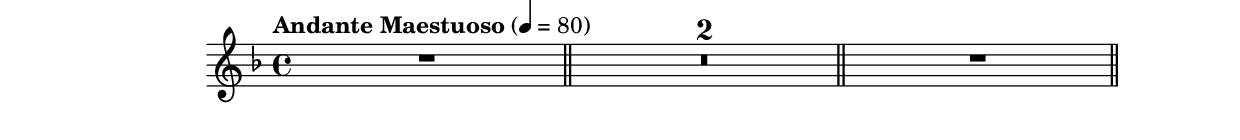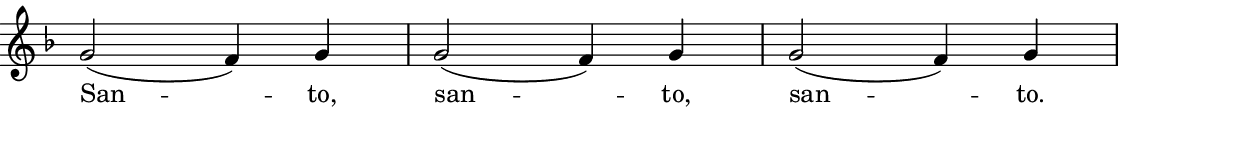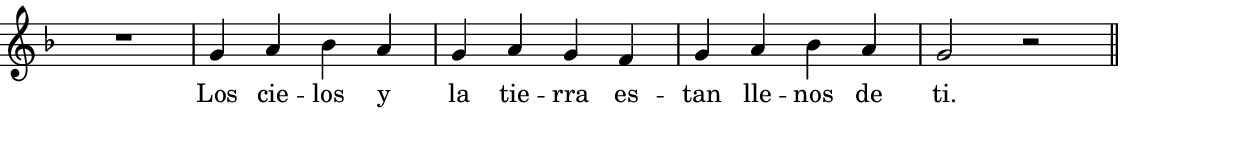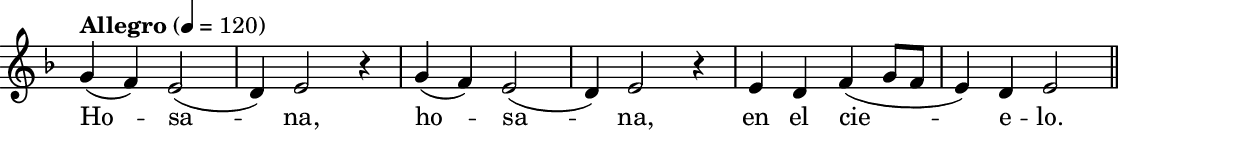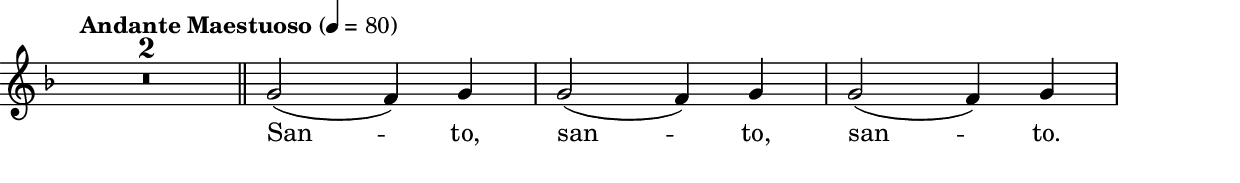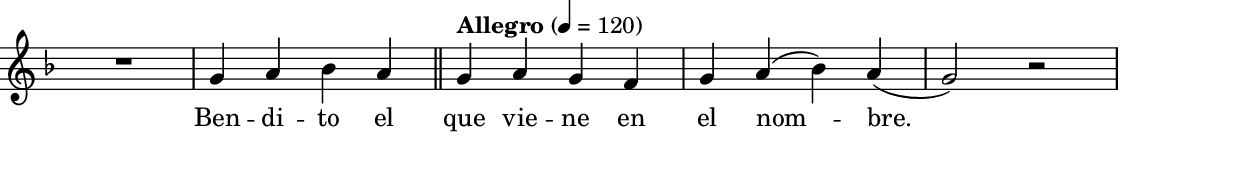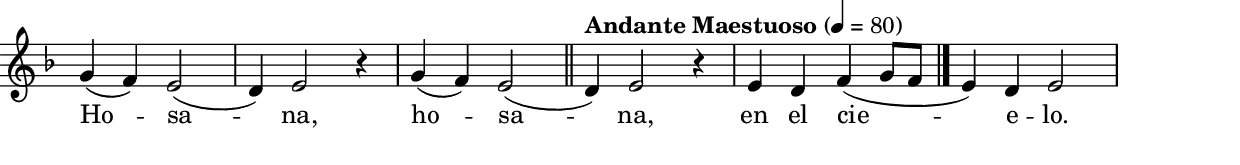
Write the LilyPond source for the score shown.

%% Generated by lilypond-book
%% Options: [indent=0\mm,line-width=550\pt]
\include "lilypond-book-preamble.ly"


% ****************************************************************
% Start cut-&-pastable-section
% ****************************************************************

#(ly:set-option 'eps-box-padding 3.000000)



\paper {
  indent = 0\mm
  line-width = 550\pt
  % offset the left padding, also add 1mm as lilypond creates cropped
  % images with a little space on the right
  line-width = #(- line-width (* mm  3.000000) (* mm 1))
}

\layout {
  
}





% ****************************************************************
% ly snippet:
% ****************************************************************
\sourcefileline 342
% ****************************************************************
%   Santo - Renaissance way melody
%	Music and accompaniment by serachsam
% ****************************************************************
\language "espanol"
\version "2.23.2"

% --- Global parameters
particle = 1
jump = \break

% --- Includes
\include "global.ily"
alto_music = \relative do' {
  \compressEmptyMeasures

  R1*3 |
  R1 | #(if (= particle 1) jump "") % 4
  sol'2( fa4) sol |
  sol2( fa4) sol |
  sol2( fa4) sol | #(if (= particle 1) jump "") % 7s
  R1 |
  sol4 la sib la |
  sol la sol fa |
  sol4 la sib la |
  sol2 r | #(if (= particle 1) jump "") % 12
  sol4( fa) mi2( |
  re4) mi2 r4 |
  sol4( fa) mi2( |
  re4) mi2 r4 |
  mi4 re fa4( sol8 fa |
  mi4) re mi2 | #(if (= particle 1) jump "") % 18
  R1*2 |
  sol2( fa4) sol |
  sol2( fa4) sol |
  sol2( fa4) sol | #(if (= particle 1) jump "") % 23
  R1 |
  sol4 la sib la |
  sol la sol fa |
  sol4 la( sib) la( |
  sol2) r | #(if (= particle 1) jump "") % 28
  sol4( fa) mi2( |
  re4) mi2 r4 |
  sol4( fa) mi2( |
  re4) mi2 r4 |
  mi4 re fa4( sol8 fa |
  mi4) re mi2 |
}

alto_lyrics = \lyricmode {
    San -- to, san -- to, san -- to.
    Los cie -- los y la tie -- rra es -- tan lle -- nos de ti.
    Ho -- sa -- na, ho -- sa -- na, en el cie -- e -- lo.

    San -- to, san -- to, san -- to.
    Ben -- di -- to el que vie -- ne en el nom -- bre.
    Ho -- sa -- na, ho -- sa -- na, en el cie -- e -- lo.
}


% --- Global size
% #(set-global-staff-size 20)

% --- Header
\markup { \fill-line { \center-column { \fontsize #5 \smallCaps "Santo" \fontsize #2 "Misa Cristo Rey" "Sactus" } } }
\markup { \fill-line { \fontsize #2 "Contralto" \right-column { \fontsize #2 "Linda Martínez" } } }
\markup { \fill-line { " " \center-column { \fontsize #2 "Samuel Gutiérrez" } } }
\header {
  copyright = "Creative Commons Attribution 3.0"
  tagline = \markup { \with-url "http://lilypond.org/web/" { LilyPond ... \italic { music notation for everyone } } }
  breakbefore = ##t
}

% --- Music

% --- Harmony

\score {
  <<
    \new Staff <<
      \set Staff.midiInstrument = #"choir aahs"
      \set Staff.midiMaximumVolume = #1.5

      \new Voice = "alto" <<
        \global \alto_music
      >>
      \new Lyrics = "alto"
      \context Lyrics = "alto" \lyricsto "alto" \alto_lyrics
    >>
  >>
  \midi { }
  \layout { }
}

% --- Paper
\paper{
  #(set-default-paper-size "letter")
  indent=3.5\cm
  page-breaking = #ly:page-turn-breaking
}




% ****************************************************************
% end ly snippet
% ****************************************************************
